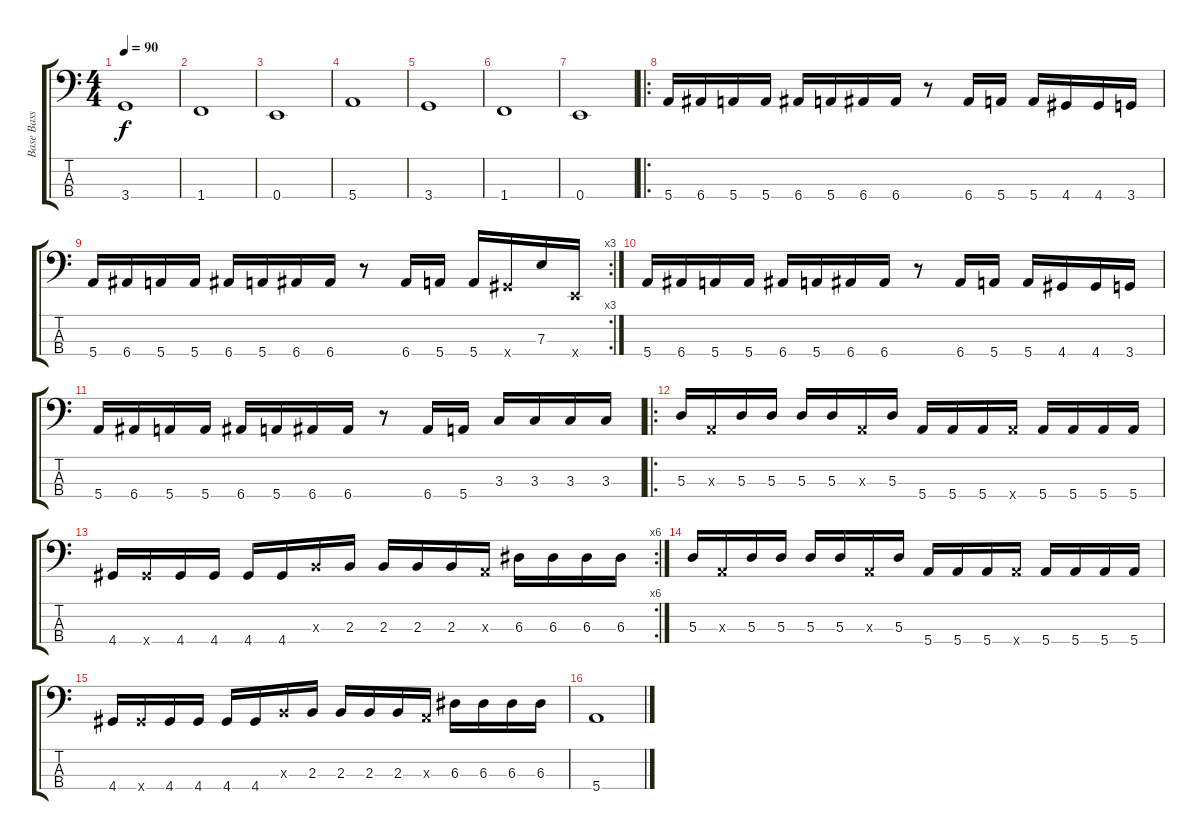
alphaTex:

\track ("Base Bass" "Base Bass") {instrument electricbasspick}
\staff {score tabs}
\tuning (G2 D2 A1 E1) {hide}
\ts (4 4)
\tempo 90
\clef f4
\ks c
3.4.1{dy f} |
1.4.1 |
0.4.1 |
5.4.1 |
3.4.1 |
1.4.1 |
0.4.1 |
\ro
5.4.16 6.4.16 5.4.16 5.4.16 6.4.16 5.4.16 6.4.16 6.4.16 r.8 6.4.16 5.4.16 5.4.16 4.4.16 4.4.16 3.4.16 |
\rc 3
5.4.16 6.4.16 5.4.16 5.4.16 6.4.16 5.4.16 6.4.16 6.4.16 r.8 6.4.16 5.4.16 5.4.16 4.4{x}.16 7.3.16 0.4{x}.16 |
5.4.16 6.4.16 5.4.16 5.4.16 6.4.16 5.4.16 6.4.16 6.4.16 r.8 6.4.16 5.4.16 5.4.16 4.4.16 4.4.16 3.4.16 |
5.4.16 6.4.16 5.4.16 5.4.16 6.4.16 5.4.16 6.4.16 6.4.16 r.8 6.4.16 5.4.16 3.3.16 3.3.16 3.3.16 3.3.16 |
\ro
5.3.16 0.3{x}.16 5.3.16 5.3.16 5.3.16 5.3.16 0.3{x}.16 5.3.16 5.4.16 5.4.16 5.4.16 5.4{x}.16 5.4.16 5.4.16 5.4.16 5.4.16 |
\rc 6
4.4.16 4.4{x}.16 4.4.16 4.4.16 4.4.16 4.4.16 2.3{x}.16 2.3.16 2.3.16 2.3.16 2.3.16 0.3{x}.16 6.3.16 6.3.16 6.3.16 6.3.16 |
5.3.16 0.3{x}.16 5.3.16 5.3.16 5.3.16 5.3.16 0.3{x}.16 5.3.16 5.4.16 5.4.16 5.4.16 5.4{x}.16 5.4.16 5.4.16 5.4.16 5.4.16 |
4.4.16 4.4{x}.16 4.4.16 4.4.16 4.4.16 4.4.16 2.3{x}.16 2.3.16 2.3.16 2.3.16 2.3.16 0.3{x}.16 6.3.16 6.3.16 6.3.16 6.3.16 |
5.4.1
